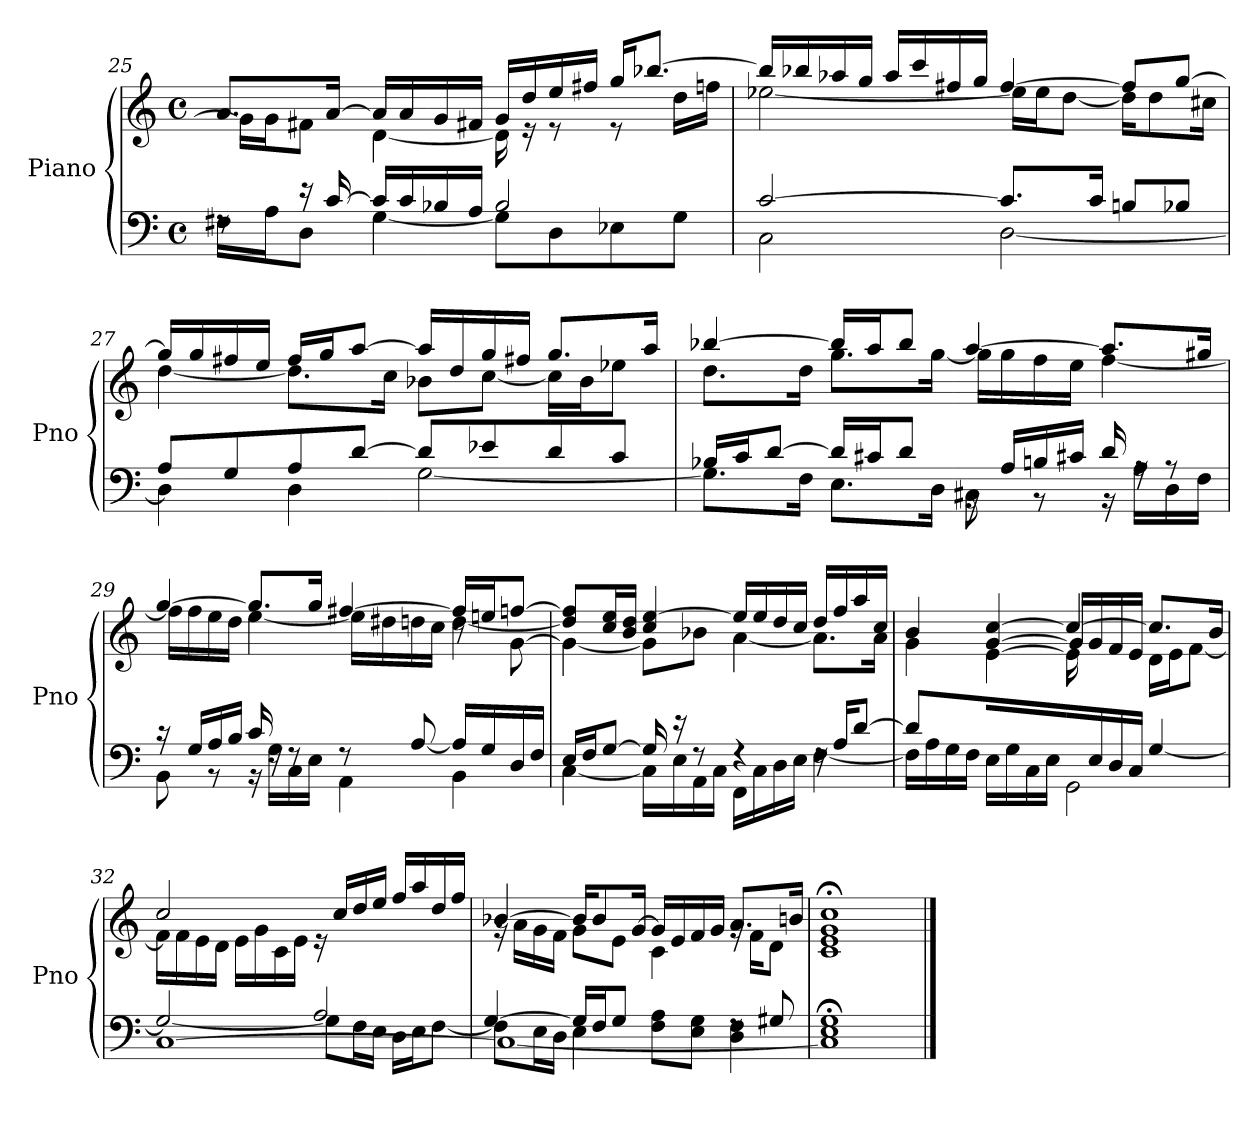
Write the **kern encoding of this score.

**kern	**kern
*part1	*part1
*staff2	*staff1
*I"Piano	*
*I'Pno	*
*clefF4	*clefG2
*k[]	*k[]
*M4/4	*M4/4
*met(c)	*met(c)
=25	=25
*^	*^
8rF	16F#X\LL	8.a/L	16g\LL]
.	16A\J	.	16g\J
16r	8D\J	.	8f#X\J
[16c/	.	[16a/Jk	.
16c/LL]	[4G\	16a/LL]	[4d\
16c/	.	16a/	.
16B-X/	.	16g/	.
16A/JJ	.	16f#X/JJ	.
2B-/	8G\L]	16g/LL	16d\]
.	.	16dd/	16r
.	8D\	16ee/	8r
.	.	16ff#X/JJ	.
.	8E-X\	16gg/KL	8r
.	.	[8.bb-X/J	.
.	8G\J	.	16dd\LL
.	.	.	16ffn\JJ
!!LO:LB:g=z	!!
=26	=26	=26	=26
[2c/	2C\	16bb-/LL]	[2ee-X\
.	.	16bb-X/	.
.	.	16aa-X/	.
.	.	16gg/JJ	.
.	.	16aa-/LL	.
.	.	16ccc/	.
.	.	16ff#X/	.
.	.	16gg/JJ	.
8.c/L]	[2D\	[4ff#/	16ee-\LL]
.	.	.	16ee-\J
.	.	.	[8dd\J
16c/Jk	.	.	.
8Bn/L	.	8ff#/L]	16dd\KL]
.	.	.	8dd\
8B-X/J	.	[8gg/J	.
.	.	.	16cc#X\Jk
=27	=27	=27	=27
8A/L	4D\]	16gg/LL]	[4dd\
.	.	16gg/	.
8G/	.	16ff#X/	.
.	.	16ee/JJ	.
8A/	4D\	16ff#/LL	8.dd\L]
.	.	16gg/J	.
[8d/J	.	[8aa/J	.
.	.	.	16cc\Jk
8d/L]	[2G\	16aa/LL]	8b-X\L
.	.	16dd/	.
8e-X/	.	16gg/	[8cc\J
.	.	16ff#X/JJ	.
8d/	.	8.gg/L	16cc\LL]
.	.	.	16b-\J
8c/J	.	.	8ee-X\J
.	.	16aa/Jk	.
!!LO:LB:g=z	!!
=28	=28	=28	=28
16B-X/LL	8.G\L]	[4bb-X/	8.dd\L
16c/J	.	.	.
[8d/J	.	.	.
.	16F\Jk	.	16dd\Jk
16d/LL]	8.E\L	16bb-/LL]	8.gg\L
16c#X/J	.	16aa/J	.
8d/J	.	8bb-/J	.
.	16D\Jk	.	[16gg\Jk
16rBB	8C#X\	[4aa/	16gg\LL]
16A/LL	.	.	16gg\
16Bn/	8r	.	16ff\
16c#X/JJ	.	.	16ee\JJ
16d/	16r	8.aa/L]	[4ff\
16rA	16A\LL	.	.
8rA	16D\	.	.
.	16F\JJ	16gg#Xi/Jk	.
=29	=29	=29	=29
*	*^	*	*^
2.ryy	16r	8BB\	[4gg/	16ff\LL]	2.ryy
.	16G/LL	.	.	16ff\	.
.	16A/	8r	.	16ee\	.
.	16B/JJ	.	.	16dd\JJ	.
.	16c/	16r	8.gg/L]	[4ee\	.
.	16rF	16G\LL	.	.	.
.	8rF	16C\	.	.	.
.	.	16E\JJ	16gg/Jk	.	.
.	8rF	4AA\	[4ff#X/	16ee\LL]	.
.	.	.	.	16dd#Xi\	.
.	[8A/	.	.	16dd\	.
.	.	.	.	16cc\JJ	.
4ryy	16A/LL]	4BB\	16ff#/LL]	[4dd\	8r
.	16G/	.	16een/J	.	.
.	16D/	.	[8ffn/J	.	[8g\
.	16F/JJ	.	.	.	.
*	*v	*v	*	*	*
*	*	*	*v	*v
!!LO:LB:g=z
=30	=30	=30	=30
16E/LL	[4C\	8dd/] 8ff/]L	4g\_
16F/J	.	.	.
[8G/J	.	16cc/ 16ee/L	.
.	.	16b/ 16dd/JJ	.
16G/]	16C\LL]	4cc/ [4ee/	8g\L]
16r	16E\	.	.
8rF	16AA\	.	8b-X\J
.	16C\JJ	.	.
4rF	16FF\LL	16ee/LL]	[4a\
.	16C\	16ee/	.
.	16D\	16dd/	.
.	16E\JJ	16cc/JJ	.
16rF	[4F\	16dd/LL	8.a\L]
16A/KL	.	16ff/	.
[8d/J	.	16aa/	.
.	.	16cc/JJ	16a\Jk
=31	=31	=31	=31
*	*^	*	*^
4ryy	4d/]	16F\LL]	4b/	4g\	4ryy
.	.	16A\	.	.	.
.	.	16G\	.	.	.
.	.	16F\JJ	.	.	.
4ryy	16ryy	16E\LL	[4g/ [4cc/	4ryy	[4e\
.	16ryy@	16G\	.	.	.
.	16ryy@	16C\	.	.	.
.	16ryy@	16E\JJ	.	.	.
2ryy	16ryy@	2GG\	4cc/_	16g/LL]	16e\LL]
.	16E/	.	.	16g/	4..ryy
.	16D/	.	.	16f/	.
.	16C/JJ	.	.	16e/JJ	.
.	[4G/	.	8.cc/L]	16d\LL	.
.	.	.	.	16e\J	.
.	.	.	.	[8f\J	.
.	.	.	16b/Jk	.	.
*	*	*	*	*v	*v
!!LO:PB:g=z
=32	=32	=32	=32	=32
2ryy	2G/_	[1C	2cc/	16f\LL]
.	.	.	.	16f\
.	.	.	.	16e\
.	.	.	.	16d\JJ
.	.	.	.	16e\LL
.	.	.	.	16g\
.	.	.	.	16c\
.	.	.	.	16e\JJ
2A/	8G\L]	.	16re	2ryy
.	.	.	16cc/LL	.
.	16F\L	.	16dd/	.
.	16E\JJ	.	16ee/JJ	.
.	16D\LL	.	16ff/LL	.
.	16E\J	.	16aa/	.
.	[8F\J	.	16dd/	.
.	.	.	16ff/JJ	.
=33	=33	=33	=33	=33
*	*	*	*	*^
8F\L]	1C_	[4G/	[4b-X/	16rg	2ryy
.	.	.	.	16a\LL	.
16E\L	.	.	.	16g\	.
16D\JJ	.	.	.	16f\JJ	.
4E\	.	16G/LL]	16b-/KL]	8g\L	.
.	.	16F/J	8b-/	.	.
.	.	8G/J	.	8e\J	.
.	.	.	[16g/Jk	.	.
8F\ 8A\L	.	4ryy	16g/LL]	4c\	4ryy
.	.	.	16e/	.	.
8E\ 8G\J	.	.	16f/	.	.
.	.	.	16g/JJ	.	.
4D\ 4F\	.	8rF	8.a/L	16rg	4ryy
.	.	.	.	16f\KL	.
.	.	8G#Xi/	.	8d\J	.
.	.	.	16bn/Jk	.	.
*	*v	*v	*	*	*
*	*	*v	*v	*v
=34	=34	=34
1E; 1G;	1C]	1c;< 1e;< 1g;< 1cc;<
*v	*v	*
==	==
*-	*-
